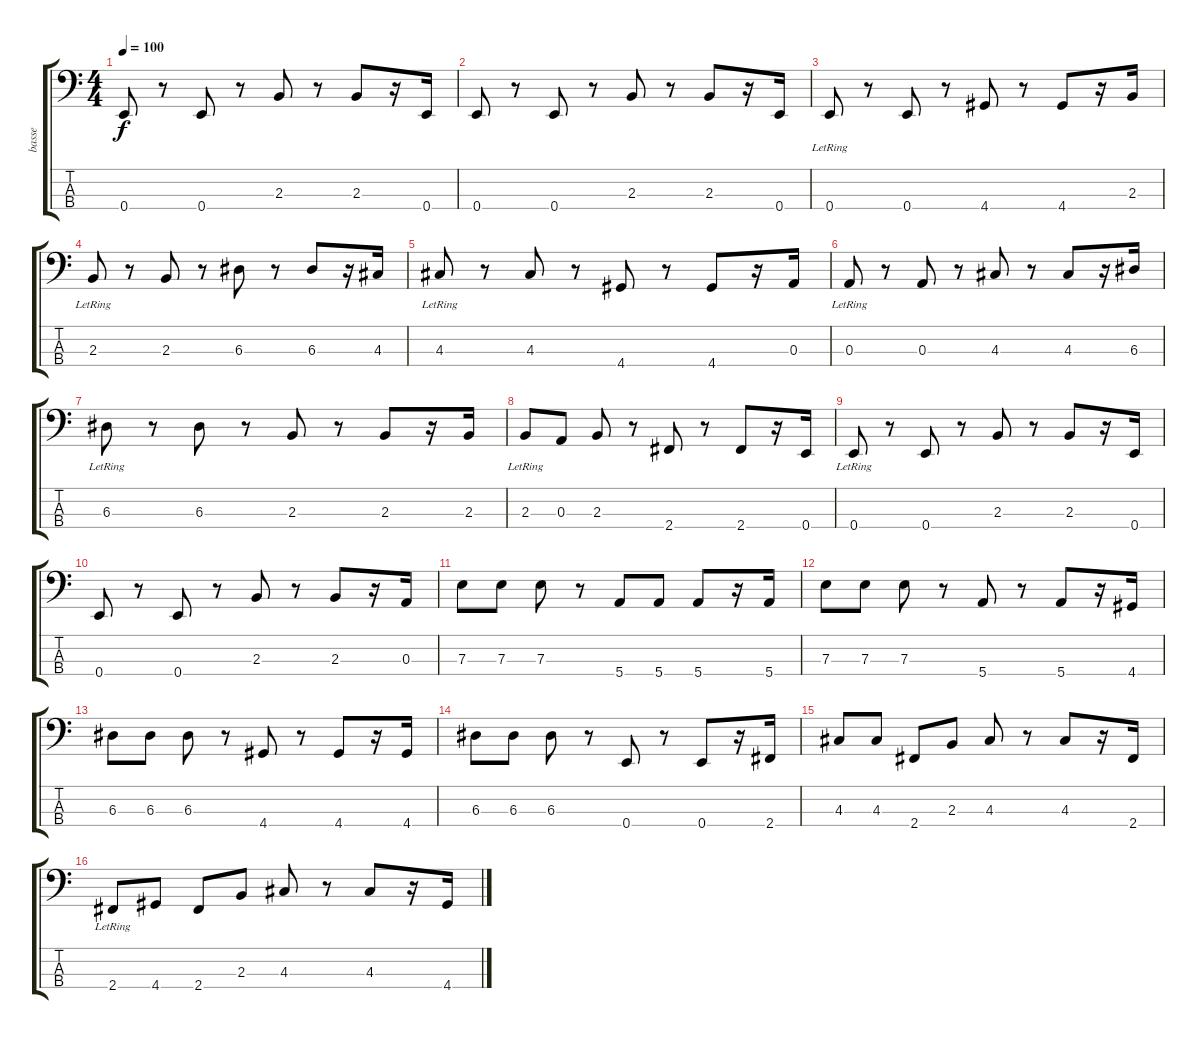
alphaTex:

\track ("basse" "basse") {instrument acousticbass}
\staff {score tabs}
\tuning (G2 D2 A1 E1) {hide}
\ts (4 4)
\tempo 100
\clef f4
\ks c
0.4.8{dy f} r.8 0.4.8 r.8 2.3.8 r.8 2.3.8 r.16 0.4.16 |
0.4.8 r.8 0.4.8 r.8 2.3.8 r.8 2.3.8 r.16 0.4.16 |
0.4{lr}.8 r.8 0.4.8 r.8 4.4.8 r.8 4.4.8 r.16 2.3.16 |
2.3{lr}.8 r.8 2.3.8 r.8 6.3.8 r.8 6.3.8 r.16 4.3.16 |
4.3{lr}.8 r.8 4.3.8 r.8 4.4.8 r.8 4.4.8 r.16 0.3.16 |
0.3{lr}.8 r.8 0.3.8 r.8 4.3.8 r.8 4.3.8 r.16 6.3.16 |
6.3{lr}.8 r.8 6.3.8 r.8 2.3.8 r.8 2.3.8 r.16 2.3.16 |
2.3{lr}.8 0.3.8 2.3.8 r.8 2.4.8 r.8 2.4.8 r.16 0.4.16 |
0.4{lr}.8 r.8 0.4.8 r.8 2.3.8 r.8 2.3.8 r.16 0.4.16 |
0.4.8 r.8 0.4.8 r.8 2.3.8 r.8 2.3.8 r.16 0.3.16 |
7.3.8 7.3.8 7.3.8 r.8 5.4.8 5.4.8 5.4.8 r.16 5.4.16 |
7.3.8 7.3.8 7.3.8 r.8 5.4.8 r.8 5.4.8 r.16 4.4.16 |
6.3.8 6.3.8 6.3.8 r.8 4.4.8 r.8 4.4.8 r.16 4.4.16 |
6.3.8 6.3.8 6.3.8 r.8 0.4.8 r.8 0.4.8 r.16 2.4.16 |
4.3.8 4.3.8 2.4.8 2.3.8 4.3.8 r.8 4.3.8 r.16 2.4.16 |
2.4{lr}.8 4.4.8 2.4.8 2.3.8 4.3.8 r.8 4.3.8 r.16 4.4.16
